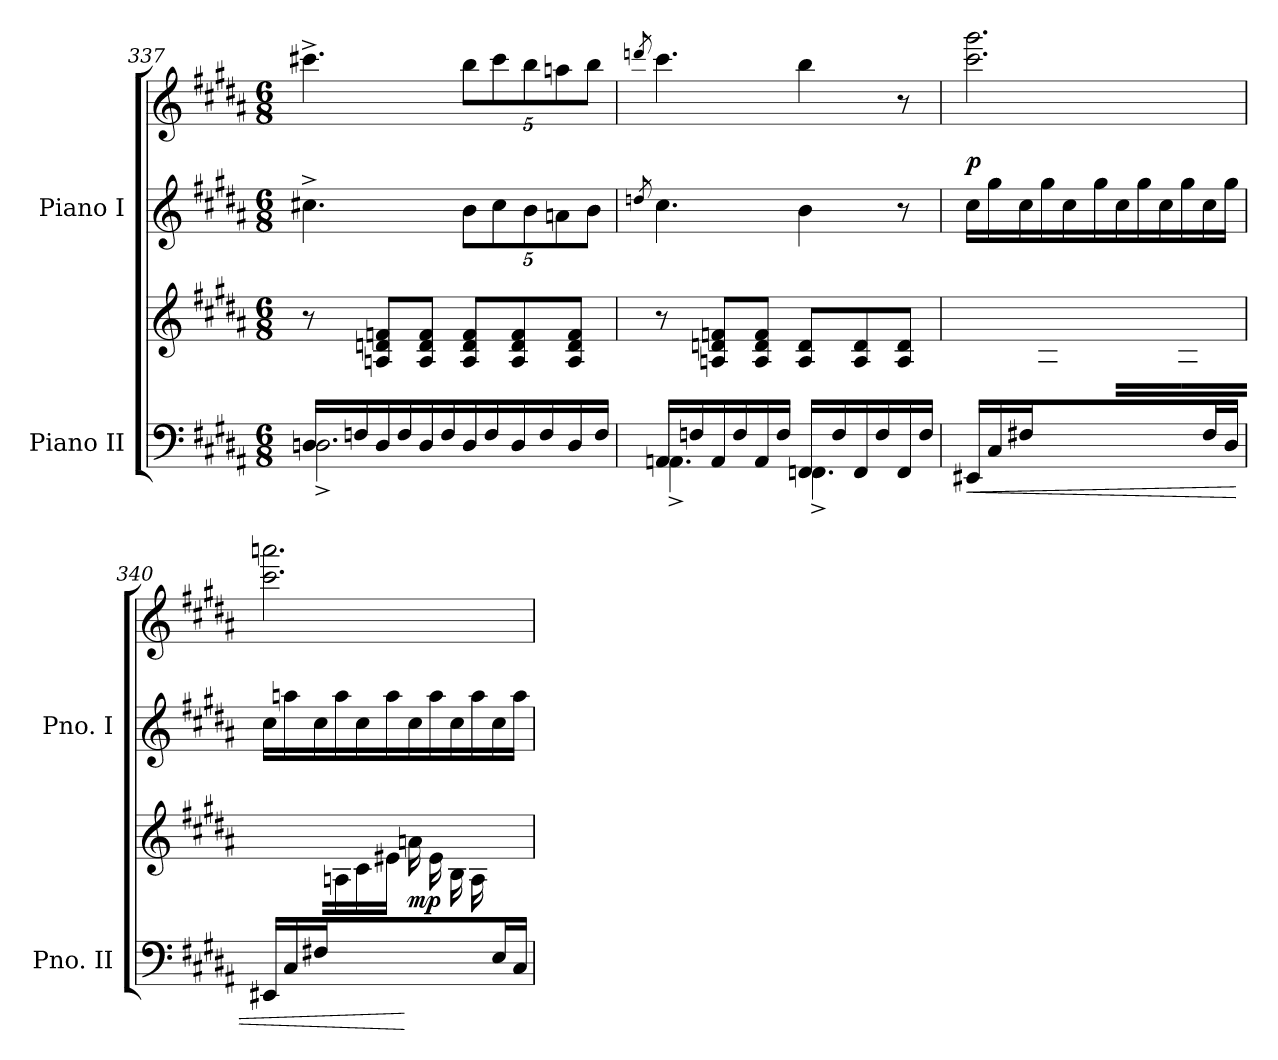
**kern	**kern	**dynam	**kern	**kern	**dynam
*part2	*part2	*part2	*part1	*part1	*part1
*staff4	*staff3	*staff3/4	*staff2	*staff1	*staff1/2
*I"Piano II	*	*	*I"Piano I	*	*
*I'Pno. II	*	*	*I'Pno. I	*	*
*clefF4	*clefG2	*	*clefG2	*clefG2	*
*k[f#c#g#d#a#]	*k[f#c#g#d#a#]	*	*k[f#c#g#d#a#]	*k[f#c#g#d#a#]	*
*M6/8	*M6/8	*	*M6/8	*M6/8	*
=337	=337	=337	=337	=337	=337
*^	*	*	*	*	*
16Dn/LL	2.D^\	8r	.	4.cc#X^\	4.ccc#X^\	.
16Fn/	.	.	.	.	.	.
16D/	.	8An/ 8dn/ 8fn/L	.	.	.	.
16F/	.	.	.	.	.	.
16D/	.	8A/ 8d/ 8f/J	.	.	.	.
16F/	.	.	.	.	.	.
*	*	*	*	*Xbrackettup	*Xbrackettup	*
16D/	.	8A/ 8d/ 8f/L	.	40%3b\L	40%3bb\L	.
16F/	.	.	.	.	.	.
.	.	.	.	40%3cc#\	40%3ccc#\	.
16D/	.	8A/ 8d/ 8f/	.	.	.	.
.	.	.	.	40%3b\	40%3bb\	.
16F/	.	.	.	.	.	.
.	.	.	.	40%3an\	40%3aan\	.
16D/	.	8A/ 8d/ 8f/J	.	.	.	.
.	.	.	.	40%3b\J	40%3bb\J	.
16F/JJ	.	.	.	.	.	.
!!LO:PB:g=z
=338	=338	=338	=338	=338	=338	=338
.	.	.	.	8qddn/	8qdddn/	.
16AAn/LL	4.AA^\	8r	.	4.cc#\	4.ccc#\	.
16Fn/	.	.	.	.	.	.
16AA/	.	8An/ 8dn/ 8fn/L	.	.	.	.
16F/	.	.	.	.	.	.
16AA/	.	8A/ 8d/ 8f/J	.	.	.	.
16F/JJ	.	.	.	.	.	.
16FFn/LL	4.FF^\	8A/ 8d/L	.	4b\	4bb\	.
16F/	.	.	.	.	.	.
16FF/	.	8A/ 8d/	.	.	.	.
16F/	.	.	.	.	.	.
16FF/	.	8A/ 8d/J	.	8r	8r	.
16F/JJ	.	.	.	.	.	.
*v	*v	*	*	*	*	*
!!LO:LB:g=z
=339	=339	=339	=339	=339	=339
!	!	!LO:HP:b=2	!	!	!LO:DY:a=2
*	*^	*	*	*	*
16EE#X/LL	2.ryy	8.ryy	<	16cc#\LL	2.ccc#\ 2.ggg#\	p
16C#/	.	.	.	16gg#\	.	.
16F#X/	.	.	.	16cc#\	.	.
4..ryy	.	16A#\	.	16gg#\	.	.
.	.	16d#\	.	16cc#\	.	.
.	.	16f#X\JJ	.	16gg#\	.	.
.	.	16a#\LL	.	16cc#\	.	.
.	.	16f#\	.	16gg#\	.	.
.	.	16d#\	.	16cc#\	.	.
.	.	16A#\	.	16gg#\	.	.
16F#/	.	8ryy	.	16cc#\	.	.
16D#/JJ	.	.	.	16gg#\JJ	.	.
=340	=340	=340	=340	=340	=340	=340
16EE#X/LL	2.ryy	8.ryy	.	16cc#\LL	2.ccc#\ 2.aaan\	.
16C#/	.	.	.	16aan\	.	.
16F#X/	.	.	.	16cc#\	.	.
8.ryy	.	16An\	.	16aa\	.	.
.	.	16c#\	.	16cc#\	.	.
.	.	16e#X\JJ	.	16aa\	.	.
!	!	!	!LO:DY:n=1:a=2	!	!	!
4ryy	.	16an\LL	[ mp	16cc#\	.	.
.	.	16e#\	.	16aa\	.	.
.	.	16B\	.	16cc#\	.	.
.	.	16A\	.	16aa\	.	.
16E/	.	8ryy	.	16cc#\	.	.
16C#/JJ	.	.	.	16aa\JJ	.	.
*	*v	*v	*	*	*	*
=	=	=	=	=	=
*-	*-	*-	*-	*-	*-
